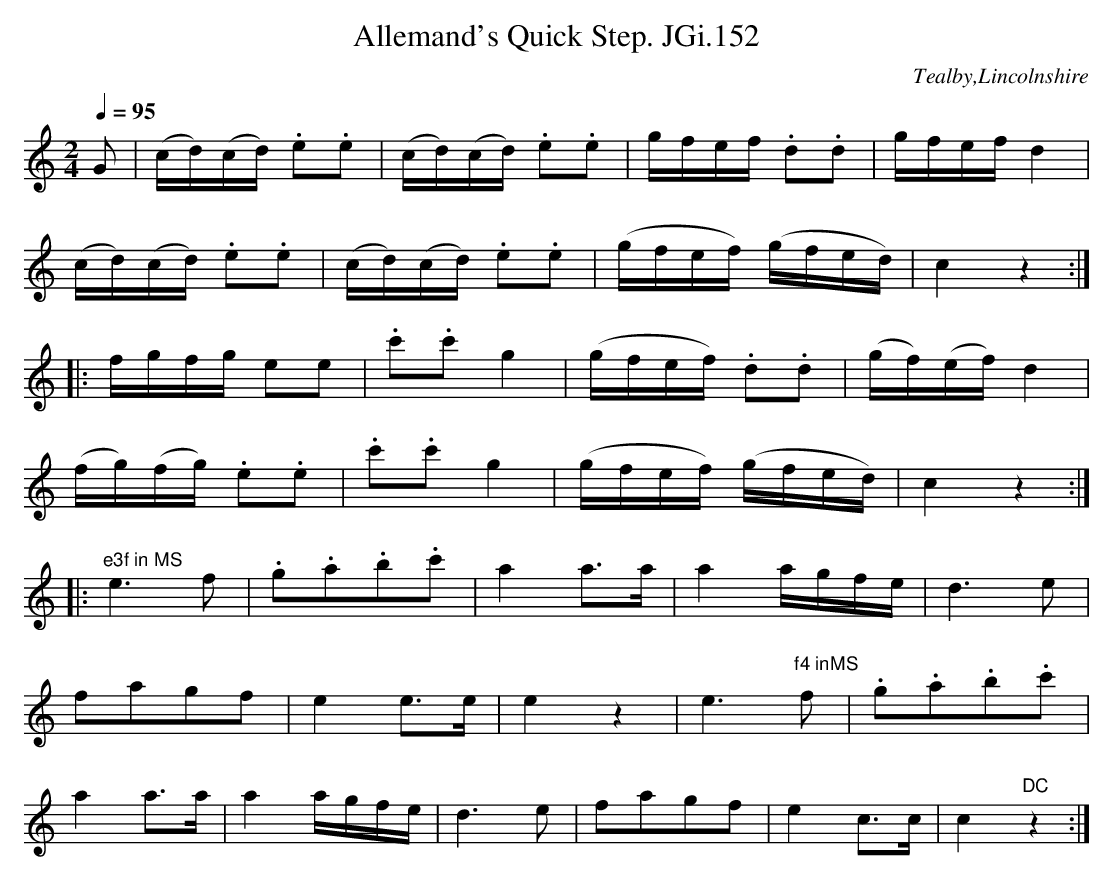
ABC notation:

X:1
T:Allemand's Quick Step. JGi.152
L:1/16
M:2/4
O:Tealby,Lincolnshire
Q:1/4=95
K:C
G2|(cd)(cd) .e2.e2|(cd)(cd) .e2.e2|gfef .d2.d2|gfefd4|
(cd)(cd) .e2.e2|(cd)(cd) .e2.e2|(gfef) (gfed)|c4z4:|
|:fgfg e2e2|.c'2.c'2g4|(gfef) .d2.d2|(gf)(ef)d4|
(fg)(fg) .e2.e2|.c'2.c'2 g4|(gfef) (gfed)|c4z4:|
|:"e3f in MS"e6f2|.g2.a2.b2.c'2|a4a2>a2|a4agfe|d6e2|
f2a2g2f2|e4e2>e2|e4z4|e6"f4 inMS"f2|.g2.a2.b2.c'2|
a4a2>a2|a4agfe|d6e2|f2a2g2f2|e4c2>c2|c4"DC"z4:|
